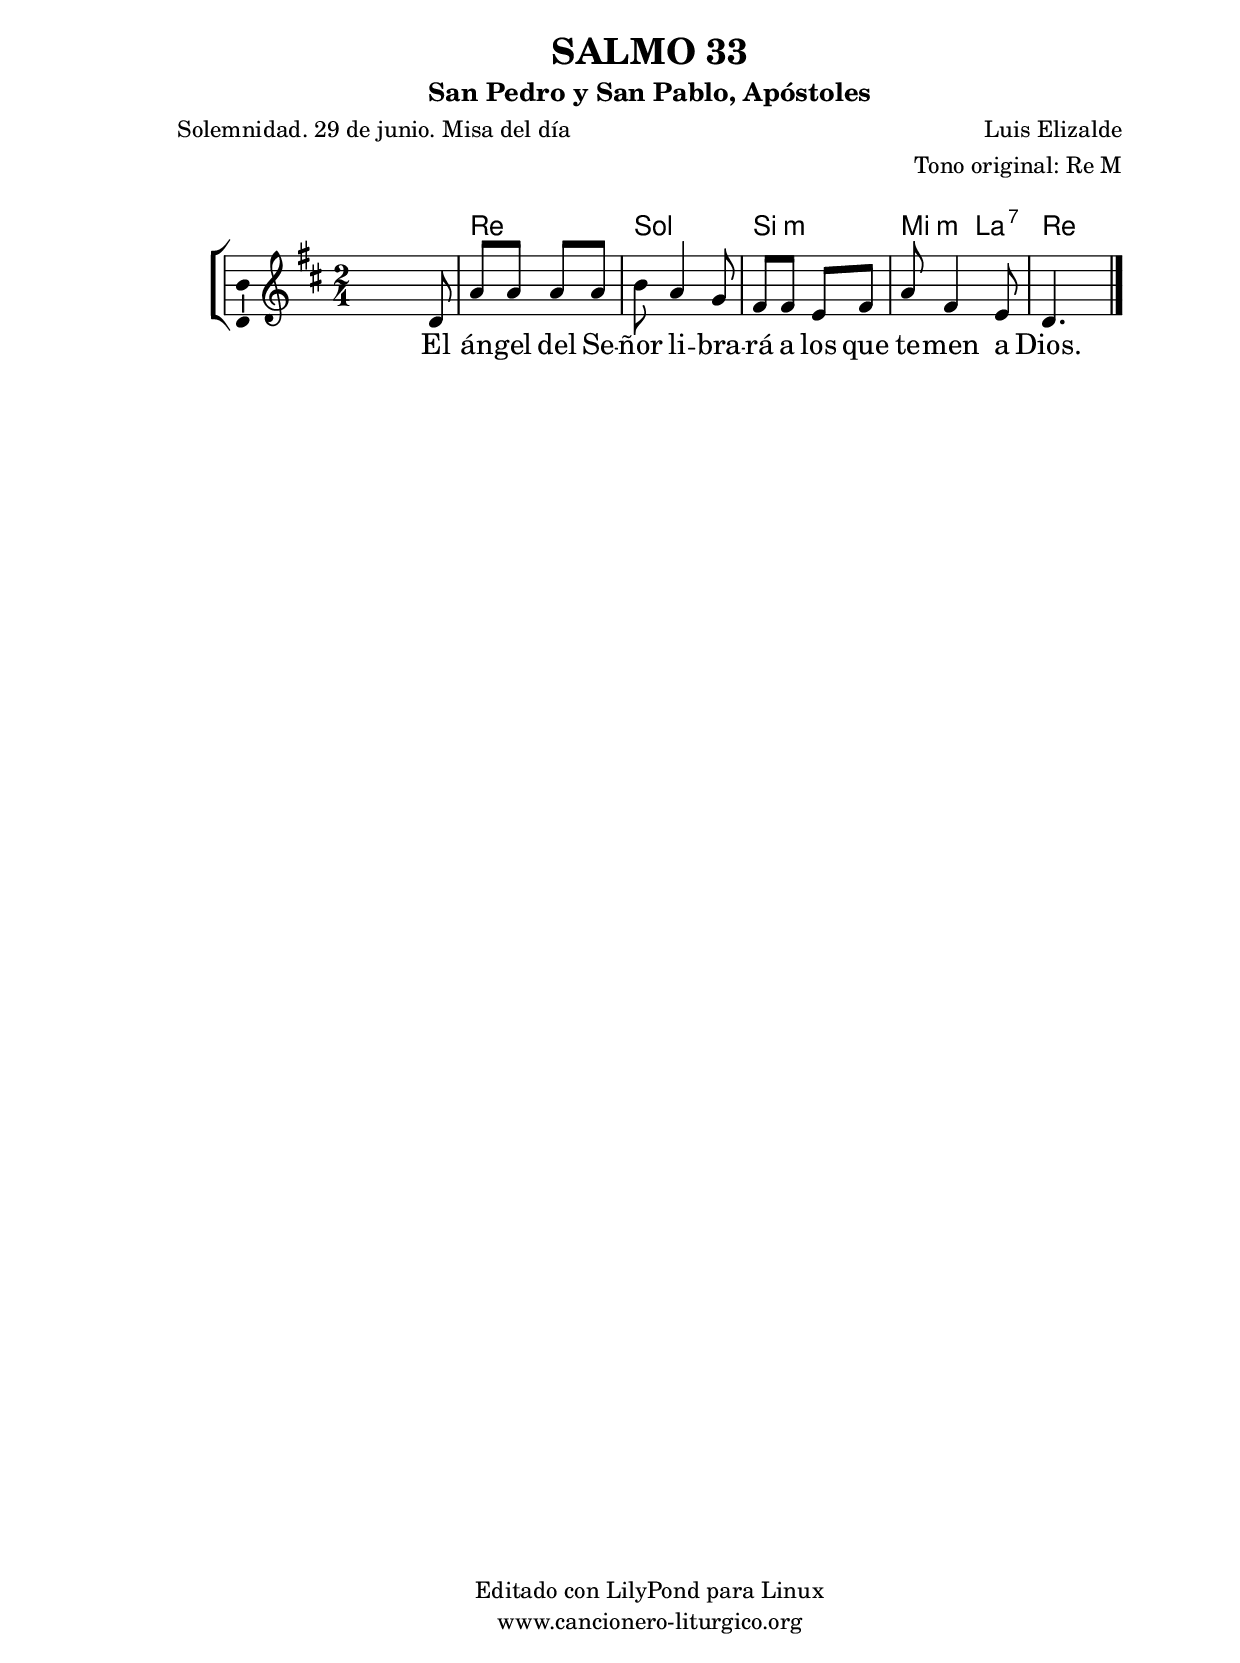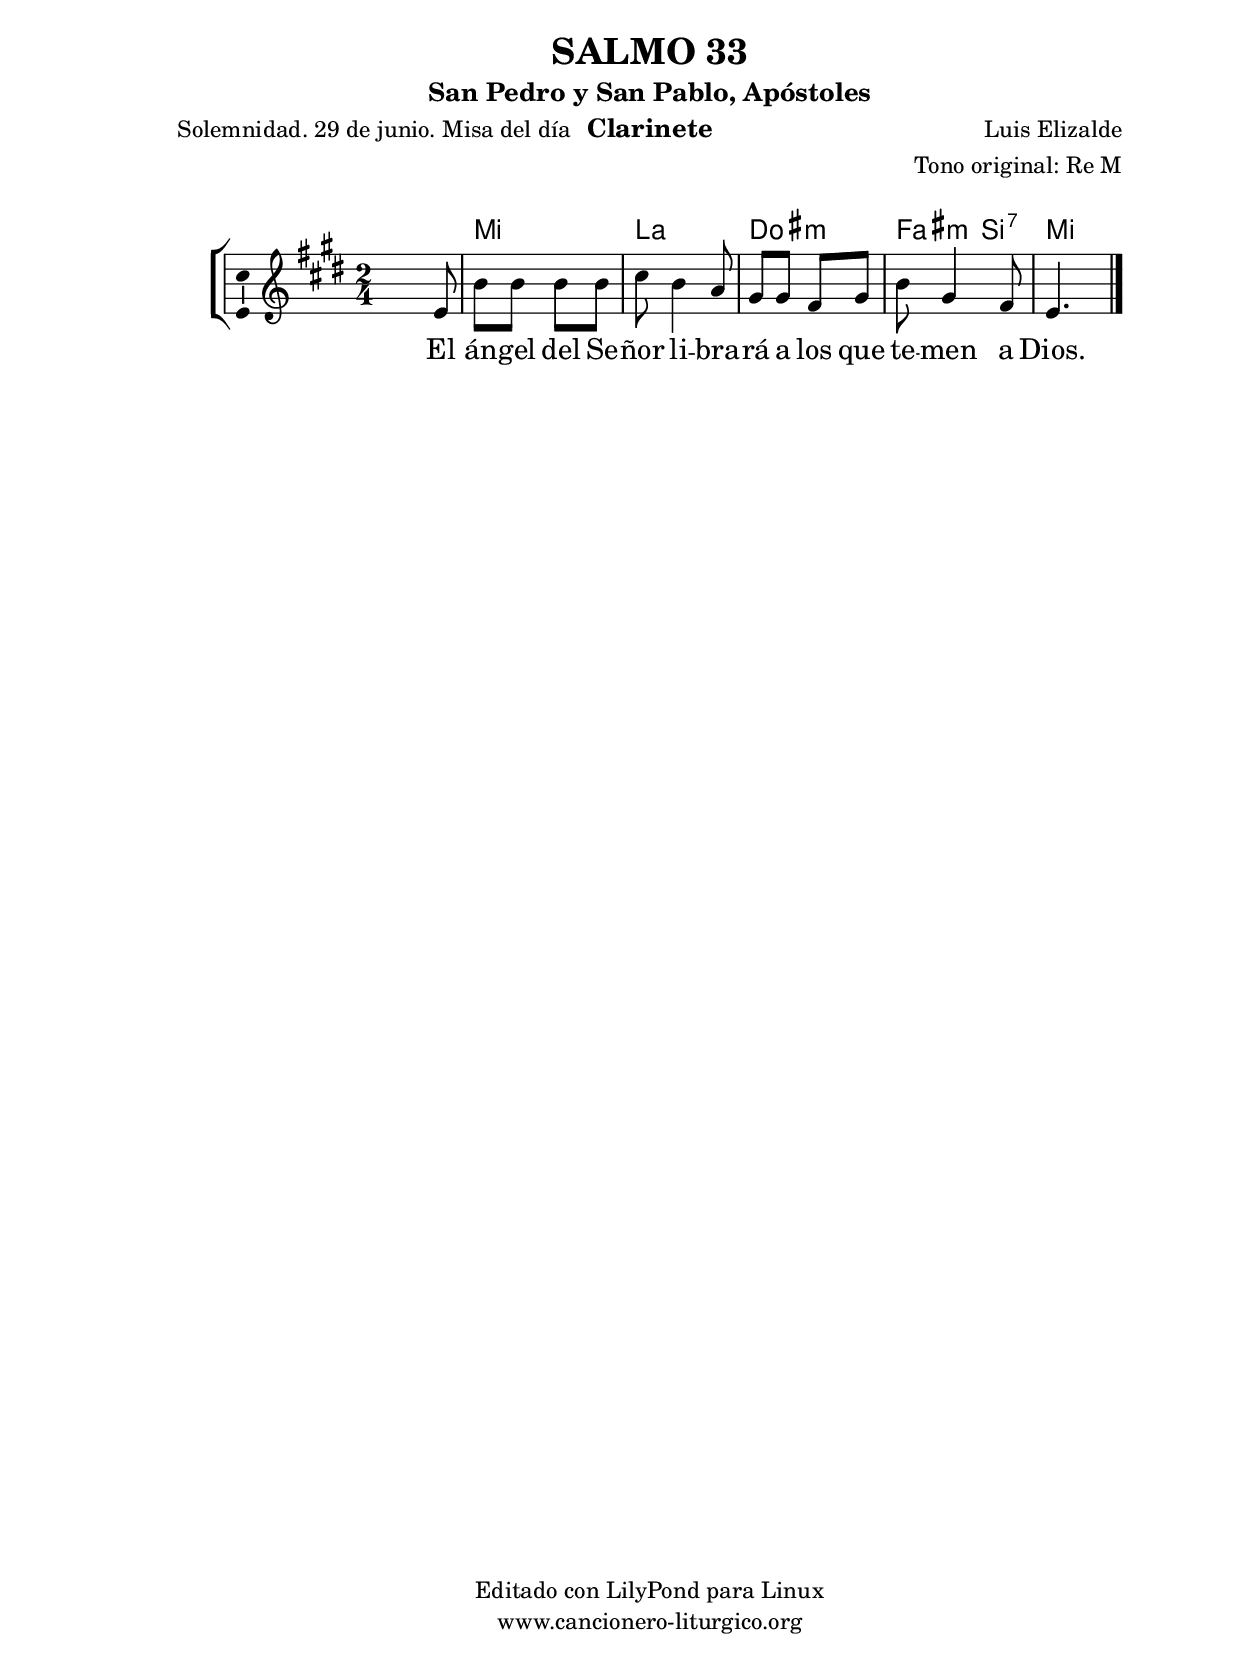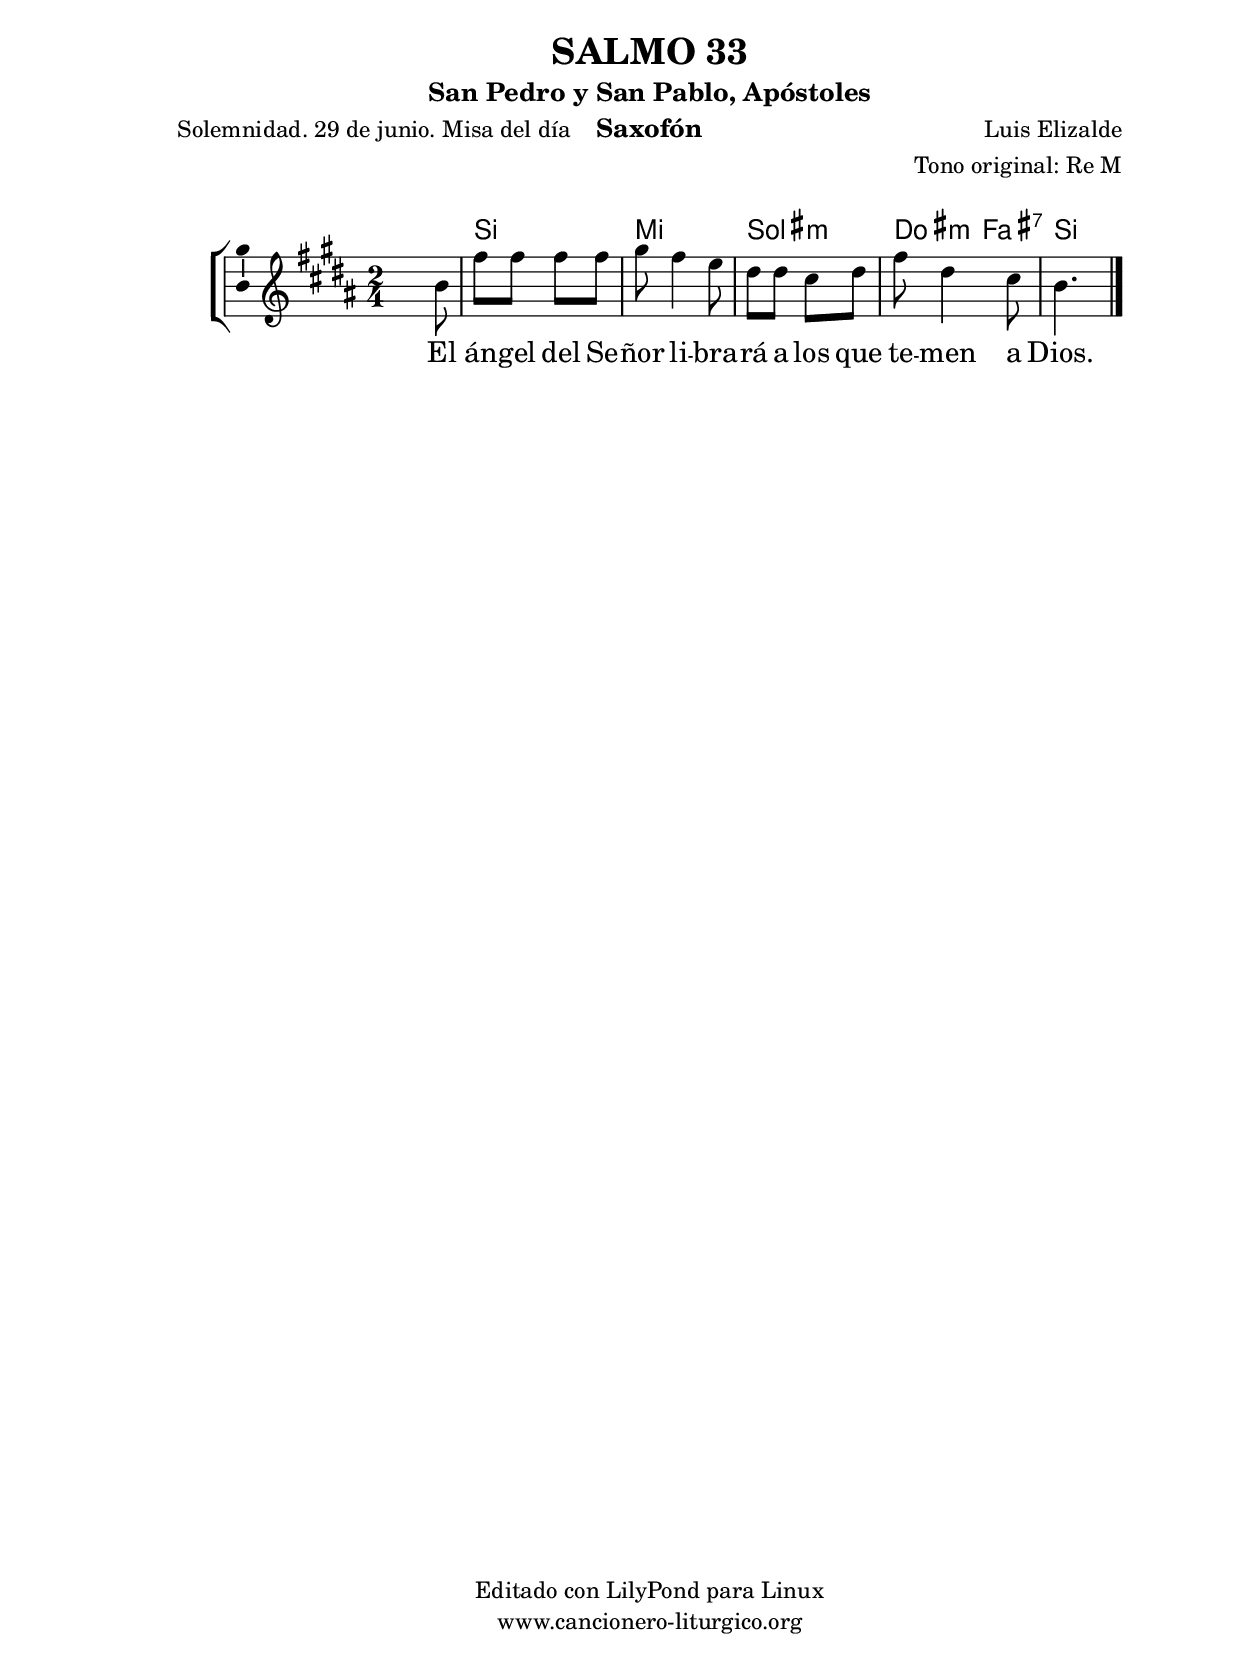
%
%para convertir .midi en .wav:
%timidity filename.midi -Ow -o finename.wav
%
%
%Para convertir de .wav a .mp3:
%lame -h -m j filename.wav
%
%
%para escuchar el midi:
%timidity nombrefichero.midi
%


%versión de lilypond para la que se ha escrito esta partitura:
\version "2.16.0"

	%Tamaño papel
	#(set-default-paper-size "a4")
	%Tamaño partitura
	#(set-global-staff-size 20)
	%No responde al pulsar sobre una nota
	#(ly:set-option 'point-and-click #f)

%parámetros del encabezamiento:
\header {
	title = "SALMO 33"
	subtitle = "San Pedro y San Pablo, Apóstoles"
	composer = "Luis Elizalde"
	poet = "Solemnidad. 29 de junio. Misa del día"
	meter = ""
	arranger = "Tono original: Re M"
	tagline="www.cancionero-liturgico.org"
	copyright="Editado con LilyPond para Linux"
	}

%parámetros asociados al papel:
\paper  {
	oddHeaderMarkup = \markup {\fill-line { \on-the-fly #not-first-page \fromproperty #'header:title \on-the-fly #not-first-page \fromproperty #'header:composer }}
	evenHeaderMarkup = \markup {\fill-line { \fromproperty #'header:composer \fromproperty #'header:title }}
	#(set-paper-size "a4")
	print-page-number = ##f
	first-page-number = 1
	print-first-page-number = ##f
%	head-separation = 3.0 \cm
	top-margin = 2.0 \cm
	bottom-margin = 0.5\cm
%%%	bottom-margin = -1.0\cm
	left-margin = 3.0 \cm
	line-width = 16.0 \cm 
	indent = 8\mm
	interscoreline = 2.\mm
	between-system-space = 15\mm
%	para que las partituras no llenen la hoja:
	ragged-bottom = ##t
%	idem para la última hoja:
	ragged-last-bottom = ##f
%	para que las partituras llenen el ancho del papel:
	ragged-last = ##f
	after-title-space = 2.5 \cm
%page-count=1
%system-count=8

	%Flexible Vertical Spacing
%	markup-markup-spacing =
%	#'((basic-distance . 15) (minimum-distance . 15) (padding . 3))
	markup-system-spacing =
	#'((basic-distance . 15) (minimum-distance . 15) (padding . 3))
	system-system-spacing =
	#'((basic-distance . 15) (minimum-distance . 15) (padding . 3))
	score-system-spacing =
	#'((basic-distance . 15) (minimum-distance . 15) (padding . 5))
%	top-system-spacing = % header
%	#'((basic-distance . 8) (minimum-distance . 0) (padding . 3))
%	top-markup-spacing =
%	#'((basic-distance . 20) (minimum-distance . 20) (padding . 3))
	last-bottom-spacing = % footer
	#'((basic-distance . 5) (minimum-distance . 5) (padding . 3))
%	score-markup-spacing =
%	#'((basic-distance . 16) (minimum-distance . 13) (padding . 3))

	}


%parámetros que afectan a toda la partitura:
global =  {
	%clave de sol (G):
	\clef G
	%armadura:
%	\transpose aes g
	\key d \major
	\tempo 8=140
	\set Score.tempoHideNote = ##t
	}


acordes = {
	\italianChords
	\chordmode {
%	\transpose aes g
{

s2
d2 g b:m e4:m a:7 d2

	}
	}
}

melodia = 
%	\transpose aes g
{
	\relative c'{

\time 2/4
s4 s8 d8
a'8 a a a
b8 a4 g8
fis8 fis e fis
a8 fis4 e8
d4. s8

	\bar "|."
	}
	}


texto = \lyricmode {
El án -- gel del Se -- ñor li -- bra -- rá a los que te -- men a Dios.
	}


acordesStaff = \context ChordNames = acordesStaff <<
	\set chordChanges = ##t
	\acordes
	>>


vozStaff = \context Voice = vozStaff
\with {\consists "Ambitus_engraver"}
<<
%	\set Staff.instrumentName = ""
%	\set Staff.shortInstrumentName = ""
%	\set Staff.midiInstrument = #"clarinet"
%	\set Staff.midiInstrument = #"cello"
%	\set Staff.midiInstrument = #"flute"
	\set Staff.midiInstrument = #"electric guitar (jazz)"
%	\set Staff.midiInstrument = #"english horn"
%	\set Staff.midiInstrument = #"violin"
%	\set Staff.midiInstrument = #"glockenspiel"
	\set Staff.midiMinimumVolume = #0.7
	\set Staff.midiMaximumVolume = #0.9
	\global
	\melodia
	>>


textoStaff = \context Lyrics = textoStaff <<
	\lyricsto vozStaff \texto
	>>

\book {
	\score {
		\context ChoirStaff {
			\override StaffGroup.SystemStartBracket #'collapse-height = #1
			\override Score.SystemStartBar #'collapse-height = #1
			<<
			\acordesStaff
			\vozStaff
			\textoStaff
			>>
			}
		\layout {
	    		\context {
				\Lyrics
				\override LyricText #'font-size = #2
				}
	   		 \context {
				\Score
				%fontSize = #3
				\override StaffSymbol #'staff-space = #(magstep +3)
				%\override Beam #'thickness = #0.55
				%\override SpacingSpanner #'spacing-increment = #1.0
				%\override Slur #'height-limit = #1.5
				}
			}
		}
	\score {
		\unfoldRepeats
		\context ChoirStaff {
			<<
			\acordesStaff
			\vozStaff
			>>
			}
		\midi {
	  		\context {
	  			\Score
				tempoWholesPerMinute = #(ly:make-moment 70 4)
				}
			}
		}
	}

%Partitura para clarinete
#(define output-suffix "C")
\book {
	\header{
		instrument = "Clarinete"
		}
	\score {
		\context ChoirStaff {
			\override StaffGroup.SystemStartBracket #'collapse-height = #1
			\override Score.SystemStartBar #'collapse-height = #1
\transpose c d
			<<
			\acordesStaff
			\vozStaff
			\textoStaff
			>>
			}
		\layout {
	    		\context {
				\Lyrics
				\override LyricText #'font-size = #2
				}
	   		 \context {
				\Score
				%fontSize = #3
				\override StaffSymbol #'staff-space = #(magstep +3)
				%\override Beam #'thickness = #0.55
				%\override SpacingSpanner #'spacing-increment = #1.0
				%\override Slur #'height-limit = #1.5
				}
			}
		}
	}

%Partitura para saxofón
#(define output-suffix "S")
\book {
	\header{
		instrument = "Saxofón"
		}
	\score {
		\context ChoirStaff {
			\override StaffGroup.SystemStartBracket #'collapse-height = #1
			\override Score.SystemStartBar #'collapse-height = #1
\transpose c a
			<<
			\acordesStaff
			\vozStaff
			\textoStaff
			>>
			}
		\layout {
	    		\context {
				\Lyrics
				\override LyricText #'font-size = #2
				}
	   		 \context {
				\Score
				%fontSize = #3
				\override StaffSymbol #'staff-space = #(magstep +3)
				%\override Beam #'thickness = #0.55
				%\override SpacingSpanner #'spacing-increment = #1.0
				%\override Slur #'height-limit = #1.5
				}
			}
		}
	}

